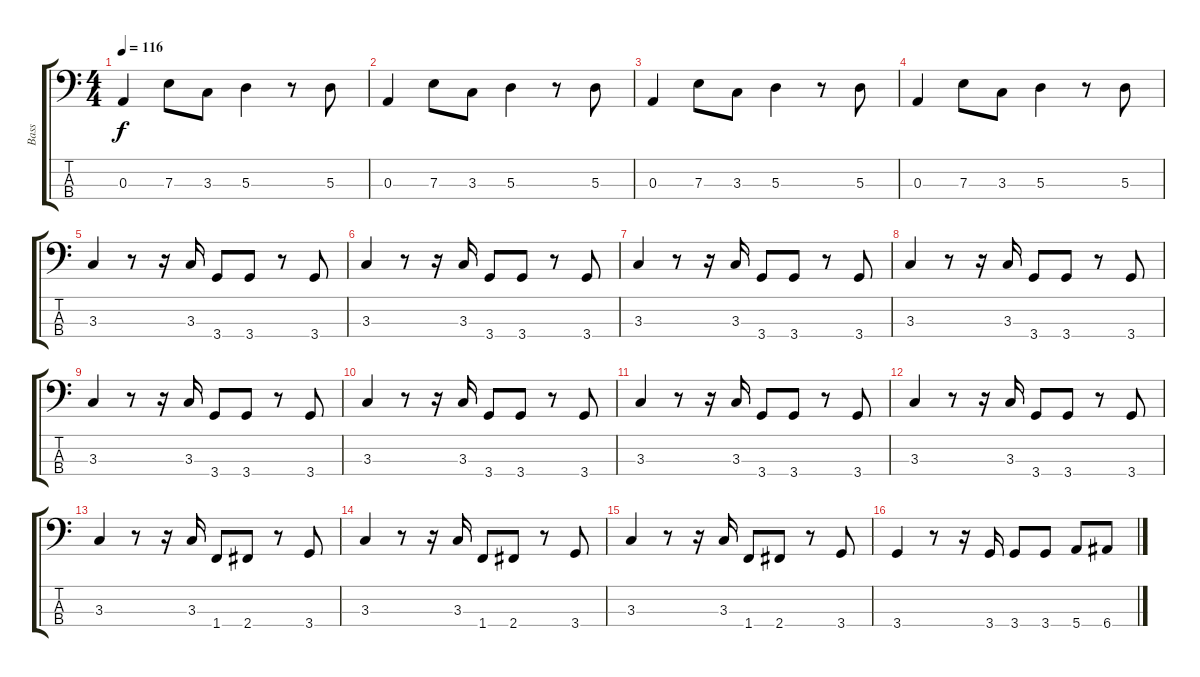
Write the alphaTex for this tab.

\track ("Bass" "Bass") {instrument slapbass1}
\staff {score tabs}
\tuning (G2 D2 A1 E1) {hide}
\ts (4 4)
\tempo 116
\clef f4
\ks c
0.3.4{dy f} 7.3.8 3.3.8 5.3.4 r.8 5.3.8 |
0.3.4 7.3.8 3.3.8 5.3.4 r.8 5.3.8 |
0.3.4 7.3.8 3.3.8 5.3.4 r.8 5.3.8 |
0.3.4 7.3.8 3.3.8 5.3.4 r.8 5.3.8 |
3.3.4 r.8 r.16 3.3.16 3.4.8 3.4.8 r.8 3.4.8 |
3.3.4 r.8 r.16 3.3.16 3.4.8 3.4.8 r.8 3.4.8 |
3.3.4 r.8 r.16 3.3.16 3.4.8 3.4.8 r.8 3.4.8 |
3.3.4 r.8 r.16 3.3.16 3.4.8 3.4.8 r.8 3.4.8 |
3.3.4 r.8 r.16 3.3.16 3.4.8 3.4.8 r.8 3.4.8 |
3.3.4 r.8 r.16 3.3.16 3.4.8 3.4.8 r.8 3.4.8 |
3.3.4 r.8 r.16 3.3.16 3.4.8 3.4.8 r.8 3.4.8 |
3.3.4 r.8 r.16 3.3.16 3.4.8 3.4.8 r.8 3.4.8 |
3.3.4 r.8 r.16 3.3.16 1.4.8 2.4.8 r.8 3.4.8 |
3.3.4 r.8 r.16 3.3.16 1.4.8 2.4.8 r.8 3.4.8 |
3.3.4 r.8 r.16 3.3.16 1.4.8 2.4.8 r.8 3.4.8 |
3.4.4 r.8 r.16 3.4.16 3.4.8 3.4.8 5.4.8 6.4.8
